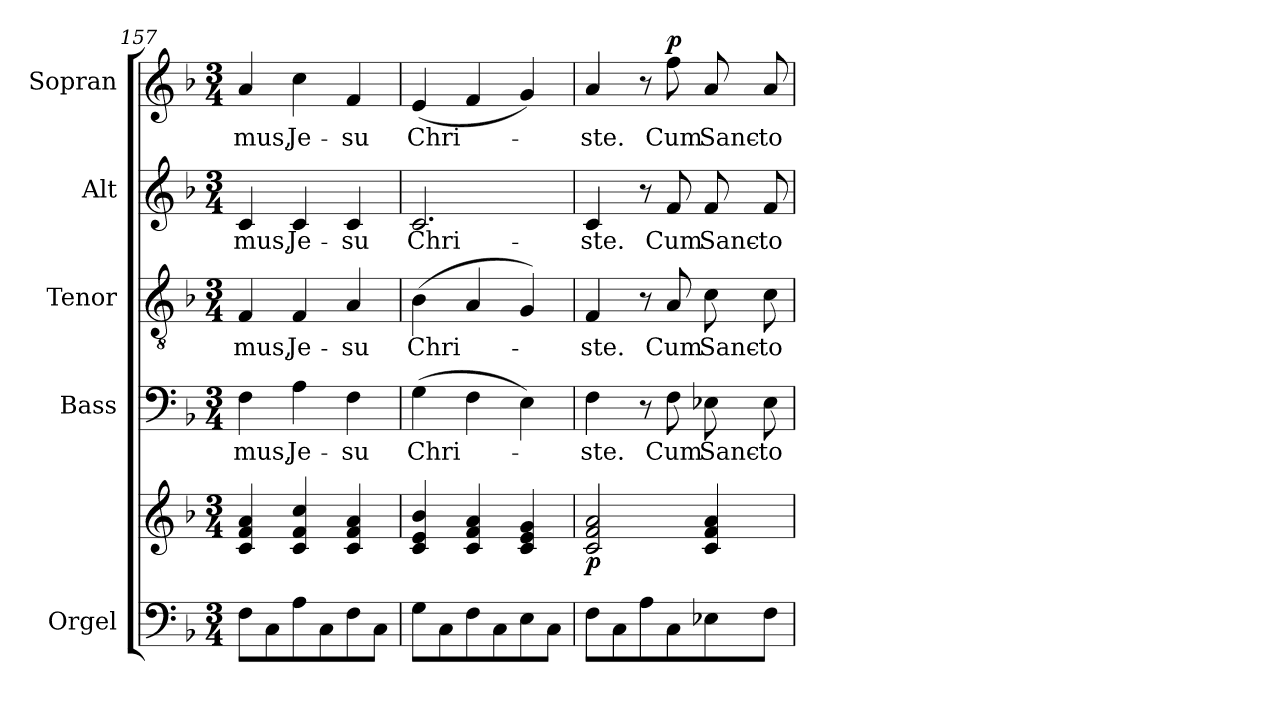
**kern	**kern	**dynam	**kern	**text	**kern	**text	**kern	**text	**kern	**text	**dynam
*part5	*part5	*part5	*part4	*part4	*part3	*part3	*part2	*part2	*part1	*part1	*part1
*staff6	*staff5	*staff5/6	*staff4	*staff4	*staff3	*staff3	*staff2	*staff2	*staff1	*staff1	*staff1
*I"Orgel	*	*	*I"Bass	*	*I"Tenor	*	*I"Alt	*	*I"Sopran	*	*
*I'Org.	*	*	*I'B.	*	*I'T.	*	*I'A.	*	*I'S.	*	*
*clefF4	*clefG2	*	*clefF4	*	*clefGv2	*	*clefG2	*	*clefG2	*	*
*k[b-]	*k[b-]	*	*k[b-]	*	*k[b-]	*	*k[b-]	*	*k[b-]	*	*
*F:	*F:	*	*F:	*	*F:	*	*F:	*	*F:	*	*
*M3/4	*M3/4	*	*M3/4	*	*M3/4	*	*M3/4	*	*M3/4	*	*
=157	=157	=157	=157	=157	=157	=157	=157	=157	=157	=157	=157
!	!	!	!	!LO:LY:b	!	!LO:LY:b	!	!LO:LY:b	!	!LO:LY:b	!
8F\L	4c/ 4f/ 4a/	.	4F\	-mus,	4F/	-mus,	4c/	-mus,	4a/	-mus,	.
8C\	.	.	.	.	.	.	.	.	.	.	.
!	!	!	!	!LO:LY:b	!	!LO:LY:b	!	!LO:LY:b	!	!LO:LY:b	!
8A\	4c/ 4f/ 4cc/	.	4A\	Je-	4F/	Je-	4c/	Je-	4cc\	Je-	.
8C\	.	.	.	.	.	.	.	.	.	.	.
!	!	!	!	!LO:LY:b	!	!LO:LY:b	!	!LO:LY:b	!	!LO:LY:b	!
8F\	4c/ 4f/ 4a/	.	4F\	-su	4A/	-su	4c/	-su	4f/	-su	.
8C\J	.	.	.	.	.	.	.	.	.	.	.
!!LO:LB:g=z
=158	=158	=158	=158	=158	=158	=158	=158	=158	=158	=158	=158
!	!	!	!	!LO:LY:b	!	!LO:LY:b	!	!LO:LY:b	!	!LO:LY:b	!
8G\L	4c/ 4e/ 4b-/	.	(>4G\	Chri-	(>4B-\	Chri-	2.c/	Chri-	(<4e/	Chri-	.
8C\	.	.	.	.	.	.	.	.	.	.	.
8F\	4c/ 4f/ 4a/	.	4F\	.	4A/	.	.	.	4f/	.	.
8C\	.	.	.	.	.	.	.	.	.	.	.
8E\	4c/ 4e/ 4g/	.	4E\)	.	4G/)	.	.	.	4g/)	.	.
8C\J	.	.	.	.	.	.	.	.	.	.	.
=159	=159	=159	=159	=159	=159	=159	=159	=159	=159	=159	=159
!	!	!LO:DY:b	!	!LO:LY:b	!	!LO:LY:b	!	!LO:LY:b	!	!LO:LY:b	!
8F\L	2c/ 2f/ 2a/	p	4F\	-ste.	4F/	-ste.	4c/	-ste.	4a/	-ste.	.
8C\	.	.	.	.	.	.	.	.	.	.	.
8A\	.	.	8r	.	8r	.	8r	.	8r	.	.
!	!	!	!	!LO:LY:b	!	!LO:LY:b	!	!LO:LY:b	!	!LO:LY:b	!LO:DY:a
8C\	.	.	8F\	Cum	8A/	Cum	8f/	Cum	8ff\	Cum	p
!	!	!	!	!LO:LY:b	!	!LO:LY:b	!	!LO:LY:b	!	!LO:LY:b	!
8E-X\	4c/ 4f/ 4a/	.	8E-X\	Sanc-	8c\	Sanc-	8f/	Sanc-	8a/	Sanc-	.
!	!	!	!	!LO:LY:b	!	!LO:LY:b	!	!LO:LY:b	!	!LO:LY:b	!
8F\J	.	.	8E-\	-to	8c\	-to	8f/	-to	8a/	-to	.
=	=	=	=	=	=	=	=	=	=	=	=
*-	*-	*-	*-	*-	*-	*-	*-	*-	*-	*-	*-
